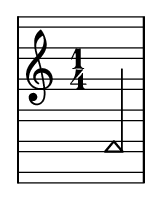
\version "2.14.0"

\header {
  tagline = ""
}

\paper {
  #(set-paper-size "a10")
}

%Customizing note head stencils based on pitch
%Defining stencils

upTriangle =
#(ly:make-stencil 
	(list 'embedded-ps
    "gsave
      currentpoint translate
      newpath
      -.1875 -.5 moveto
      .65625 .5 lineto
      1.5 -.5 lineto
      closepath
      fill
      grestore" )
    (cons -.1875 1.5)
    (cons -.5 .5)
)

downTriangle =
#(ly:make-stencil 
	(list 'embedded-ps
    "gsave
      currentpoint translate

      newpath
      .08 .34 moveto
      .65625 -.4 lineto
      1.2325 .34 lineto
      closepath
      0.12 setlinewidth
      stroke      

      newpath
      -.0775 .43 moveto
      .65625 -.43 lineto
      1.39 .43 lineto
      closepath
      0.1 setlinewidth
      stroke      
	  
	  newpath
      -.1675 .48 moveto
      .65625 -.48 lineto
      1.48 .48 lineto
      closepath
      0.04 setlinewidth
      stroke

      grestore" )
    (cons -.1875 1.5)
    (cons -.5 .5)
)

upTriLgr = 
#(ly:make-stencil 
	(list 'embedded-ps
    "gsave
      currentpoint translate
      newpath
      -.1875 -.5 moveto
      .65625 .5 lineto
      1.5 -.5 lineto
      closepath
      fill
	  newpath
	  -.5 0 moveto
	  1.8 0 lineto
      closepath
      .19 setlinewidth
      stroke  
      grestore" )
    (cons -.1875 1.5)
    (cons -.5 .5)
)

downTriLgr =
#(ly:make-stencil 
	(list 'embedded-ps
    "gsave
      currentpoint translate
      newpath
      .08 .34 moveto
      .65625 -.4 lineto
      1.2325 .34 lineto
      closepath
      0.12 setlinewidth
      stroke      
      newpath
      -.0775 .43 moveto
      .65625 -.43 lineto
      1.39 .43 lineto
      closepath
      0.1 setlinewidth
      stroke      
	  newpath
      -.1675 .48 moveto
      .65625 -.48 lineto
      1.48 .48 lineto
      closepath
      0.04 setlinewidth
      stroke
	  newpath
	  -.5 0 moveto
	  1.8 0 lineto
      closepath
      .19 setlinewidth
      stroke  
      grestore" )
    (cons -.1875 1.5)
    (cons -.5 .5)
)

%Based on the pitch's semitone, which note head
#(define (semitone-to-stencil semitone)
         (let ((s (modulo semitone 12)))
         	(case s
		((11) upTriLgr)
		((0) downTriLgr)
		(else (if (= (remainder semitone 2) 0) downTriangle upTriangle))
	))
)

%Get the pitch from the grob, convert to semitone, and send it on
#(define (stencil-notehead grob)
   (semitone-to-stencil 
	 (ly:pitch-semitones (ly:event-property (event-cause grob) 'pitch))))


%Begin stem attachment adjustment code
%Assign stem attachment values to variables

upTriUpStem 	= #'(1 . -1)
upTridownStem 	= #'(1 . .9)
downTriUpStem	= #'(1 . .9)
downTriDownStem	= #'(1 . -1)

%Based on the pitch, is the stem up or down, 
%Then based on pitch is the note head an up or down triangle

#(define (pitch-to-stem pitch stemdir)
	(if (= (modulo (ly:pitch-semitones pitch) 2) 1) 
		(if (= UP stemdir) upTriUpStem upTridownStem)		
		(if (= DOWN stemdir) downTriDownStem downTriUpStem)
	)
)

%Get the stem from notehead grob
#(define (notehead-get-notecolumn nhgrob)
   (ly:grob-parent nhgrob X))

#(define (notehead-get-stem nhgrob)
   (let ((notecolumn (notehead-get-notecolumn nhgrob)))
     (ly:grob-object notecolumn 'stem)))

%Get the pitch and stem direction from the grob and send it on
#(define (stem-adjuster nhgrob)
	(pitch-to-stem
	    (ly:event-property (event-cause nhgrob) 'pitch) 
		(ly:grob-property (notehead-get-stem nhgrob) 'direction) ))

%Begin double-stem for half note code
#(define (doubleStemmer grob)
   (if (= 1 (ly:grob-property grob 'duration-log))

		(ly:stencil-combine-at-edge
              (ly:stem::print grob)
              X
              (- (ly:grob-property grob 'direction))
              (ly:stem::print grob)
              -.42 0) ;; note: use .15 for other side

		(ly:stem::print grob)
	)
)

%End customization scripts


upTriangleEmpty =
#(ly:make-stencil 
	(list 'embedded-ps
    "gsave
      currentpoint translate
      newpath
      -.1875 -.5 moveto
      .65625 .5 lineto
      1.5 -.5 lineto
      closepath
      0.19 setlinewidth
      stroke
      grestore" )
    (cons -.1875 1.5)
    (cons -.5 .5)
)

upTriangleFull =
#(ly:make-stencil 
	(list 'embedded-ps
    "gsave
      currentpoint translate
      newpath
      -.1875 -.5 moveto
      .65625 .5 lineto
      1.5 -.5 lineto
      closepath
      fill
      grestore" )
    (cons -.1875 1.5)
    (cons -.5 .5)
)

downTriangleEmpty =
#(ly:make-stencil 
	(list 'embedded-ps
    "gsave
      currentpoint translate

      newpath
      .08 .34 moveto
      .65625 -.4 lineto
      1.2325 .34 lineto
      closepath
      0.12 setlinewidth
      stroke      

      newpath
      -.0775 .43 moveto
      .65625 -.43 lineto
      1.39 .43 lineto
      closepath
      0.1 setlinewidth
      stroke      
	  
	  newpath
      -.1675 .48 moveto
      .65625 -.48 lineto
      1.48 .48 lineto
      closepath
      0.04 setlinewidth
      stroke

      grestore" )
    (cons -.1875 1.5)
    (cons -.5 .5)
)

downTriangleFull =
#(ly:make-stencil 
	(list 'embedded-ps
    "gsave
      currentpoint translate

      newpath
      .08 .34 moveto
      .65625 -.4 lineto
      1.2325 .34 lineto
      closepath
      0.12 setlinewidth
      stroke      

      newpath
      -.0775 .43 moveto
      .65625 -.43 lineto
      1.39 .43 lineto
      closepath
      0.1 setlinewidth
      stroke      
	  
	  newpath
      -.1675 .48 moveto
      .65625 -.48 lineto
      1.48 .48 lineto
      closepath
      fill

      grestore" )
    (cons -.1875 1.5)
    (cons -.5 .5)
)

upTriLgr = 
#(ly:make-stencil 
	(list 'embedded-ps
    "gsave
      currentpoint translate
      newpath
      -.1875 -.5 moveto
      .65625 .5 lineto
      1.5 -.5 lineto
      closepath
      0.19 setlinewidth
      stroke
	  newpath
	  -.5 0 moveto
	  1.8 0 lineto
      closepath
      .19 setlinewidth
      stroke  
      grestore" )
    (cons -.1875 1.5)
    (cons -.5 .5)
)

downTriLgr =
#(ly:make-stencil 
	(list 'embedded-ps
    "gsave
      currentpoint translate
      newpath
      .08 .34 moveto
      .65625 -.4 lineto
      1.2325 .34 lineto
      closepath
      0.12 setlinewidth
      stroke      
      newpath
      -.0775 .43 moveto
      .65625 -.43 lineto
      1.39 .43 lineto
      closepath
      0.1 setlinewidth
      stroke      
	  newpath
      -.1675 .48 moveto
      .65625 -.48 lineto
      1.48 .48 lineto
      closepath
      0.04 setlinewidth
      stroke
	  newpath
	  -.5 0 moveto
	  1.8 0 lineto
      closepath
      .19 setlinewidth
      stroke  
      grestore" )
    (cons -.1875 1.5)
    (cons -.5 .5)
)

%Based on the pitch's semitone, which note head
#(define (semitone-to-stencil semitone)
         (let ((s (modulo semitone 12)))
         	(case s
		((11) upTriLgr)
		((0) downTriLgr)
                ((2 4) downTriangleEmpty)
                ((5 7 9) upTriangleEmpty)
                ((1 3) upTriangleFull)
                ((6 8 10) downTriangleFull)
	))
)

%Get the pitch from the grob, convert to semitone, and send it on
#(define (stencil-notehead grob)
   (semitone-to-stencil 
	 (ly:pitch-semitones (ly:event-property (event-cause grob) 'pitch))))


%Begin stem attachment adjustment code
%Assign stem attachment values to variables

upTriUpStem 	= #'(1 . -1)
upTridownStem 	= #'(1 . .9)
downTriUpStem	= #'(1 . .9)
downTriDownStem	= #'(1 . -1)

%Based on the pitch, is the stem up or down, 
%Then based on pitch is the note head an up or down triangle

#(define (pitch-to-stem pitch stemdir)
	(if (= (modulo (ly:pitch-semitones pitch) 2) 1) 
		(if (= UP stemdir) upTriUpStem upTridownStem)		
		(if (= DOWN stemdir) downTriDownStem downTriUpStem)
	)
)

%Get the stem from notehead grob
#(define (notehead-get-notecolumn nhgrob)
   (ly:grob-parent nhgrob X))

#(define (notehead-get-stem nhgrob)
   (let ((notecolumn (notehead-get-notecolumn nhgrob)))
     (ly:grob-object notecolumn 'stem)))

%Get the pitch and stem direction from the grob and send it on
#(define (stem-adjuster nhgrob)
	(pitch-to-stem
	    (ly:event-property (event-cause nhgrob) 'pitch) 
		(ly:grob-property (notehead-get-stem nhgrob) 'direction) ))

%Begin double-stem for half note code
#(define (doubleStemmer grob)
   (if (= 1 (ly:grob-property grob 'duration-log))

		(ly:stencil-combine-at-edge
              (ly:stem::print grob)
              X
              (- (ly:grob-property grob 'direction))
              (ly:stem::print grob)
              -.42 0) ;; note: use .15 for other side

		(ly:stem::print grob)
	)
)

%End customization scripts

down = {
      \override Stem #'direction = #DOWN     
}

up = {
      \override Stem #'direction = #UP
}

nl = {
      \once \override Score.RehearsalMark #'transparent = ##t
      \mark "C"
}

tn = {
  \override Staff.StaffSymbol #'line-positions = #'(10 8 4 2 -2 -4 -8 -10 -14 -16 -20 -22)
  \override NoteHead #'stem-attachment = #stem-adjuster
  \override NoteHead #'stencil = #stencil-notehead
  \override Stem #'stencil = #doubleStemmer
}

notes = \relative c {
      \time 1/4
      \autoBeamOff

      \up
      f,4
}

\new Staff \with {
  \remove "Accidental_engraver"
  \remove "Key_engraver" 
  staffLineLayoutFunction = #(lambda (p) (floor (/ (+ (ly:pitch-semitones p) 1) 2)))
  middleCPosition = #-6
  clefGlyph = #"clefs.G"
  clefPosition = #(+ -6 4)
}
{
  \tn
  \notes 
}


